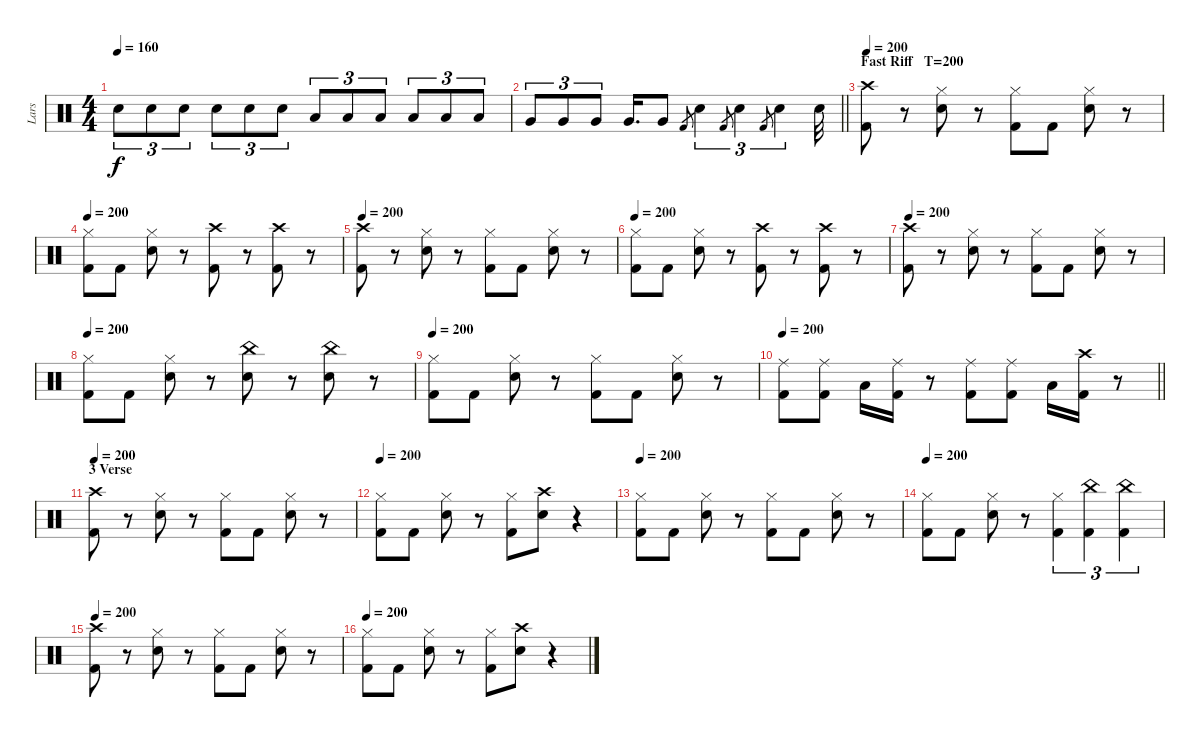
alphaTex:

\track ("Lars" "Lars") {instrument percussion}
\staff {score}
\articulation defaults
\ts (4 4)
\tempo 160
\clef neutral
\ks c "Snare (hit) 2".8{tu (3 2) dy f} "Snare (hit) 2".8{tu (3 2)} "Snare (hit) 2".8{tu (3 2)} "Snare (hit) 2".8{tu (3 2)} "Snare (hit) 2".8{tu (3 2)} "Snare (hit) 2".8{tu (3 2)} "Low Tom (hit)".8{tu (3 2)} "Low Tom (hit)".8{tu (3 2)} "Low Tom (hit)".8{tu (3 2)} "Low Tom (hit)".8{tu (3 2)} "Low Tom (hit)".8{tu (3 2)} "Low Tom (hit)".8{tu (3 2)}
|
\barLineRight lightlight "Very Low Tom (hit)".8{tu (3 2)} "Very Low Tom (hit)".8{tu (3 2)} "Very Low Tom (hit)".8{tu (3 2)} "Very Low Tom (hit)".16{d} "Very Low Tom (hit)".8 "Kick (hit) 2".8{gr} "Snare (hit) 2".4{tu (3 2)} "Kick (hit) 2".8{gr} "Snare (hit) 2".4{tu (3 2)} "Kick (hit) 2".8{gr} "Snare (hit) 2".4{tu (3 2)} "Snare (hit) 2".32
|
\section ("" "Fast Riff   T=200")
\tempo 200
("Kick (hit) 2" "Crash high (hit)").8 r.8 ("Hi-Hat (closed)" "Snare (hit) 2").8 r.8 ("Kick (hit) 2" "Hi-Hat (closed)").8 "Kick (hit) 2".8 ("Snare (hit) 2" "Hi-Hat (closed)").8 r.8 |
\tempo 200
("Kick (hit) 2" "Hi-Hat (closed)").8 "Kick (hit) 2".8 ("Snare (hit) 2" "Hi-Hat (closed)").8 r.8 ("Crash high (hit)" "Kick (hit) 2").8 r.8 ("Crash high (hit)" "Kick (hit) 2").8 r.8 |
\tempo 200
("Kick (hit) 2" "Crash high (hit)").8 r.8 ("Hi-Hat (closed)" "Snare (hit) 2").8 r.8 ("Kick (hit) 2" "Hi-Hat (closed)").8 "Kick (hit) 2".8 ("Snare (hit) 2" "Hi-Hat (closed)").8 r.8 |
\tempo 200
("Kick (hit) 2" "Hi-Hat (closed)").8 "Kick (hit) 2".8 ("Snare (hit) 2" "Hi-Hat (closed)").8 r.8 ("Crash high (hit)" "Kick (hit) 2").8 r.8 ("Crash high (hit)" "Kick (hit) 2").8 r.8 |
\tempo 200
("Kick (hit) 2" "Crash high (hit)").8 r.8 ("Hi-Hat (closed)" "Snare (hit) 2").8 r.8 ("Kick (hit) 2" "Hi-Hat (closed)").8 "Kick (hit) 2".8 ("Snare (hit) 2" "Hi-Hat (closed)").8 r.8 |
\tempo 200
("Kick (hit) 2" "Hi-Hat (closed)").8 "Kick (hit) 2".8 ("Snare (hit) 2" "Hi-Hat (closed)").8 r.8 ("China (hit)" "Snare (hit) 2").8 r.8 ("China (hit)" "Snare (hit) 2").8 r.8 |
\tempo 200
("Kick (hit) 2" "Hi-Hat (closed)").8 "Kick (hit) 2".8 ("Snare (hit) 2" "Hi-Hat (closed)").8 r.8 ("Kick (hit) 2" "Hi-Hat (closed)").8 "Kick (hit) 2".8 ("Snare (hit) 2" "Hi-Hat (closed)").8 r.8 |
\tempo 200
\barLineRight lightlight
("Ride (middle)" "Kick (hit) 2").8 ("Ride (middle)" "Kick (hit) 2").8 "Low Tom (hit)".16 ("Ride (middle)" "Kick (hit) 2").16 r.8 ("Ride (middle)" "Kick (hit) 2").8 ("Ride (middle)" "Kick (hit) 2").8 "Low Tom (hit)".16 ("Crash high (hit)" "Kick (hit) 2").16 r.8 |
\section ("" "3 Verse")
\tempo 200
("Kick (hit) 2" "Crash high (hit)").8 r.8 ("Hi-Hat (closed)" "Snare (hit) 2").8 r.8 ("Hi-Hat (closed)" "Kick (hit) 2").8 "Kick (hit) 2".8 ("Hi-Hat (closed)" "Snare (hit) 2").8 r.8 |
\tempo 200
("Kick (hit) 2" "Hi-Hat (closed)").8 "Kick (hit) 2".8 ("Snare (hit) 2" "Hi-Hat (closed)").8 r.8 ("Hi-Hat (closed)" "Kick (hit) 2").8 ("Crash high (hit)" "Snare (hit) 2").8 r.4 |
\tempo 200
("Kick (hit) 2" "Hi-Hat (closed)").8 "Kick (hit) 2".8 ("Snare (hit) 2" "Hi-Hat (closed)").8 r.8 ("Kick (hit) 2" "Hi-Hat (closed)").8 "Kick (hit) 2".8 ("Snare (hit) 2" "Hi-Hat (closed)").8 r.8 |
\tempo 200
("Kick (hit) 2" "Hi-Hat (closed)").8 "Kick (hit) 2".8 ("Snare (hit) 2" "Hi-Hat (closed)").8 r.8 ("Hi-Hat (closed)" "Kick (hit) 2").4{tu (3 2)} ("China (hit)" "Kick (hit) 2").4{tu (3 2)} ("China (hit)" "Kick (hit) 2").4{tu (3 2)} |
\tempo 200
("Kick (hit) 2" "Crash high (hit)").8 r.8 ("Hi-Hat (closed)" "Snare (hit) 2").8 r.8 ("Hi-Hat (closed)" "Kick (hit) 2").8 "Kick (hit) 2".8 ("Hi-Hat (closed)" "Snare (hit) 2").8 r.8 |
\tempo 200
("Kick (hit) 2" "Hi-Hat (closed)").8 "Kick (hit) 2".8 ("Snare (hit) 2" "Hi-Hat (closed)").8 r.8 ("Hi-Hat (closed)" "Kick (hit) 2").8 ("Crash high (hit)" "Snare (hit) 2").8 r.4
